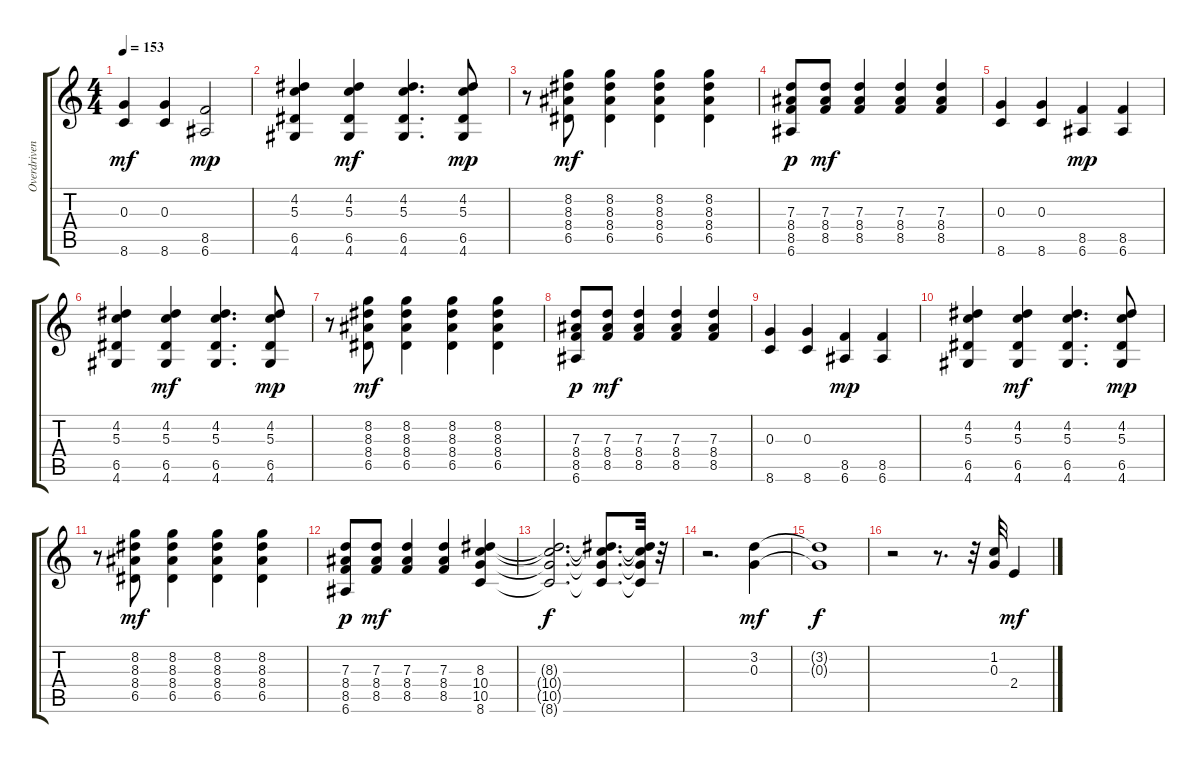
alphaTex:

\track ("Overdriven Guitar" "Overdriven") {instrument overdrivenguitar}
\staff {score tabs}
\tuning (E4 B3 G3 D3 A2 E2) {hide}
\ts (4 4)
\tempo 153
\clef g2
\ks c
(0.3 8.6).4{dy mf} (0.3 8.6).4 (8.5 6.6).2{dy mp} |
(4.2 5.3 6.5 4.6).4 (4.2 5.3 6.5 4.6).4{dy mf} (4.2 5.3 6.5 4.6).4{d} (4.2 5.3 6.5 4.6).8{dy mp} |
r.8 (8.2 8.3 8.4 6.5).8{dy mf} (8.2 8.3 8.4 6.5).4 (8.2 8.3 8.4 6.5).4 (8.2 8.3 8.4 6.5).4 |
(7.3 8.4 8.5 6.6).8{dy p} (7.3 8.4 8.5).8{dy mf} (7.3 8.4 8.5).4 (7.3 8.4 8.5).4 (7.3 8.4 8.5).4 |
(0.3 8.6).4 (0.3 8.6).4 (8.5 6.6).4{dy mp} (8.5 6.6).4 |
(4.2 5.3 6.5 4.6).4 (4.2 5.3 6.5 4.6).4{dy mf} (4.2 5.3 6.5 4.6).4{d} (4.2 5.3 6.5 4.6).8{dy mp} |
r.8 (8.2 8.3 8.4 6.5).8{dy mf} (8.2 8.3 8.4 6.5).4 (8.2 8.3 8.4 6.5).4 (8.2 8.3 8.4 6.5).4 |
(7.3 8.4 8.5 6.6).8{dy p} (7.3 8.4 8.5).8{dy mf} (7.3 8.4 8.5).4 (7.3 8.4 8.5).4 (7.3 8.4 8.5).4 |
(0.3 8.6).4 (0.3 8.6).4 (8.5 6.6).4{dy mp} (8.5 6.6).4 |
(4.2 5.3 6.5 4.6).4 (4.2 5.3 6.5 4.6).4{dy mf} (4.2 5.3 6.5 4.6).4{d} (4.2 5.3 6.5 4.6).8{dy mp} |
r.8 (8.2 8.3 8.4 6.5).8{dy mf} (8.2 8.3 8.4 6.5).4 (8.2 8.3 8.4 6.5).4 (8.2 8.3 8.4 6.5).4 |
(7.3 8.4 8.5 6.6).8{dy p} (7.3 8.4 8.5).8{dy mf} (7.3 8.4 8.5).4 (7.3 8.4 8.5).4 (8.3 10.4 10.5 8.6).4 |
(8.3{t} 10.4{t} 10.5{t} 8.6{t}).2{d dy f} (8.3{t} 10.4{t} 10.5{t} 8.6{t}).8{d} (8.3{t} 10.4{t} 10.5{t} 8.6{t}).32 r.32 |
r.2{d} (3.2 0.3).4{dy mf} |
(3.2{t} 0.3{t}).1{dy f} |
r.2 r.8{d} r.32 (1.2 0.3).32 2.4.4{dy mf}
